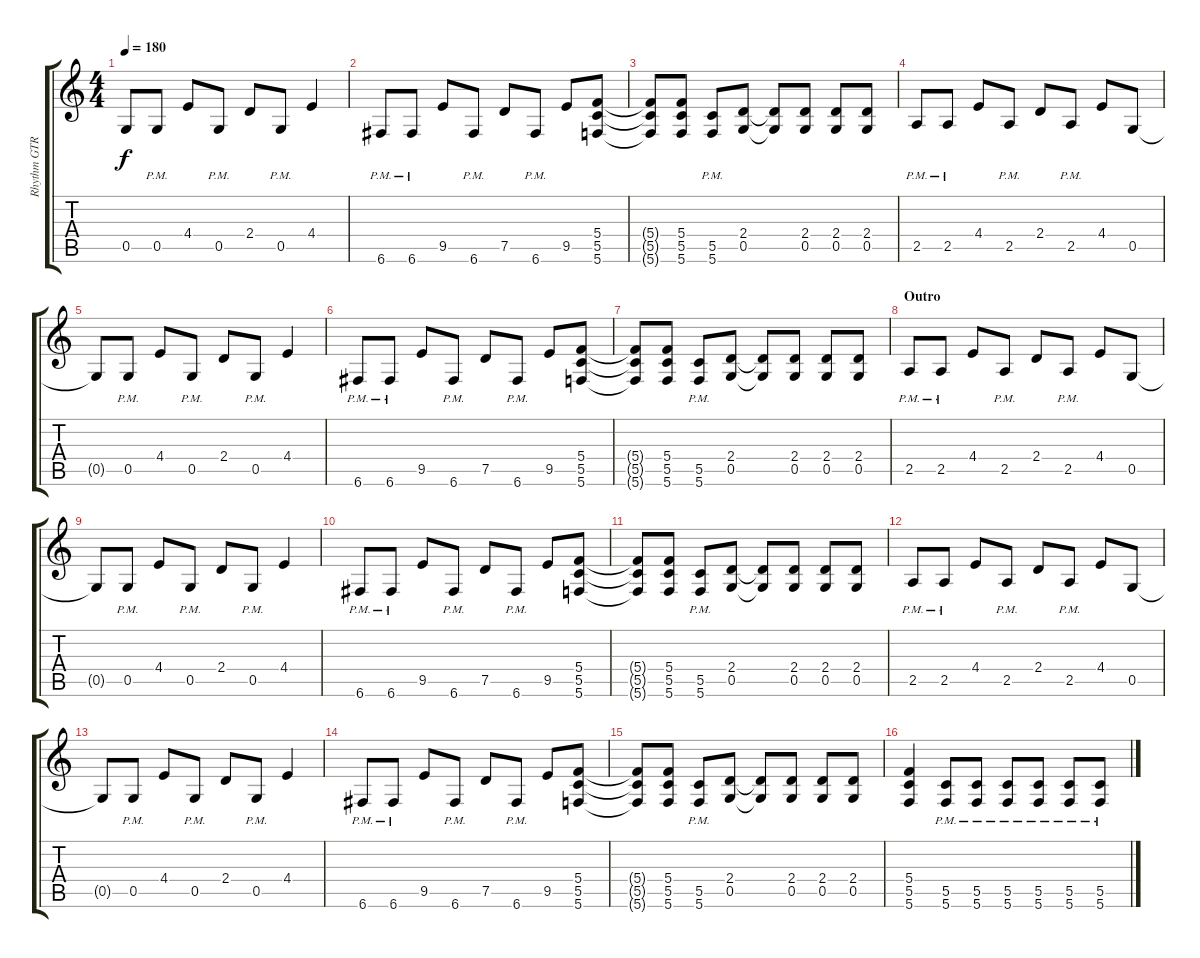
\track ("Rhythm GTR 1" "Rhythm GTR") {instrument overdrivenguitar}
\staff {score tabs}
\tuning (D4 A3 F3 C3 G2 C2) {hide}
\ts (4 4)
\tempo 180
\clef g2
\ks aminor
0.5{t}.8{dy f} 0.5{pm}.8 4.4.8 0.5{pm}.8 2.4.8 0.5{pm}.8 4.4.4 |
6.6{pm}.8 6.6{pm}.8 9.5.8 6.6{pm}.8 7.5.8 6.6{pm}.8 9.5.8 (5.4 5.5 5.6).8 |
(5.4{t} 5.5{t} 5.6{t}).8 (5.4 5.5 5.6).8 (5.5{pm} 5.6{pm}).8 (2.4 0.5).8 (2.4{t} 0.5{t}).8 (2.4 0.5).8 (2.4 0.5).8 (2.4 0.5).8 |
2.5{pm}.8 2.5{pm}.8 4.4.8 2.5{pm}.8 2.4.8 2.5{pm}.8 4.4.8 0.5.8 |
0.5{t}.8 0.5{pm}.8 4.4.8 0.5{pm}.8 2.4.8 0.5{pm}.8 4.4.4 |
6.6{pm}.8 6.6{pm}.8 9.5.8 6.6{pm}.8 7.5.8 6.6{pm}.8 9.5.8 (5.4 5.5 5.6).8 |
(5.4{t} 5.5{t} 5.6{t}).8 (5.4 5.5 5.6).8 (5.5{pm} 5.6{pm}).8 (2.4 0.5).8 (2.4{t} 0.5{t}).8 (2.4 0.5).8 (2.4 0.5).8 (2.4 0.5).8 |
\section ("" "Outro")
2.5{pm}.8 2.5{pm}.8 4.4.8 2.5{pm}.8 2.4.8 2.5{pm}.8 4.4.8 0.5.8 |
0.5{t}.8 0.5{pm}.8 4.4.8 0.5{pm}.8 2.4.8 0.5{pm}.8 4.4.4 |
6.6{pm}.8 6.6{pm}.8 9.5.8 6.6{pm}.8 7.5.8 6.6{pm}.8 9.5.8 (5.4 5.5 5.6).8 |
(5.4{t} 5.5{t} 5.6{t}).8 (5.4 5.5 5.6).8 (5.5{pm} 5.6{pm}).8 (2.4 0.5).8 (2.4{t} 0.5{t}).8 (2.4 0.5).8 (2.4 0.5).8 (2.4 0.5).8 |
2.5{pm}.8 2.5{pm}.8 4.4.8 2.5{pm}.8 2.4.8 2.5{pm}.8 4.4.8 0.5.8 |
0.5{t}.8 0.5{pm}.8 4.4.8 0.5{pm}.8 2.4.8 0.5{pm}.8 4.4.4 |
6.6{pm}.8 6.6{pm}.8 9.5.8 6.6{pm}.8 7.5.8 6.6{pm}.8 9.5.8 (5.4 5.5 5.6).8 |
(5.4{t} 5.5{t} 5.6{t}).8 (5.4 5.5 5.6).8 (5.5{pm} 5.6{pm}).8 (2.4 0.5).8 (2.4{t} 0.5{t}).8 (2.4 0.5).8 (2.4 0.5).8 (2.4 0.5).8 |
(5.4 5.5 5.6).4 (5.5{pm} 5.6{pm}).8 (5.5{pm} 5.6{pm}).8 (5.5{pm} 5.6{pm}).8 (5.5{pm} 5.6{pm}).8 (5.5{pm} 5.6{pm}).8 (5.5{pm} 5.6{pm}).8
